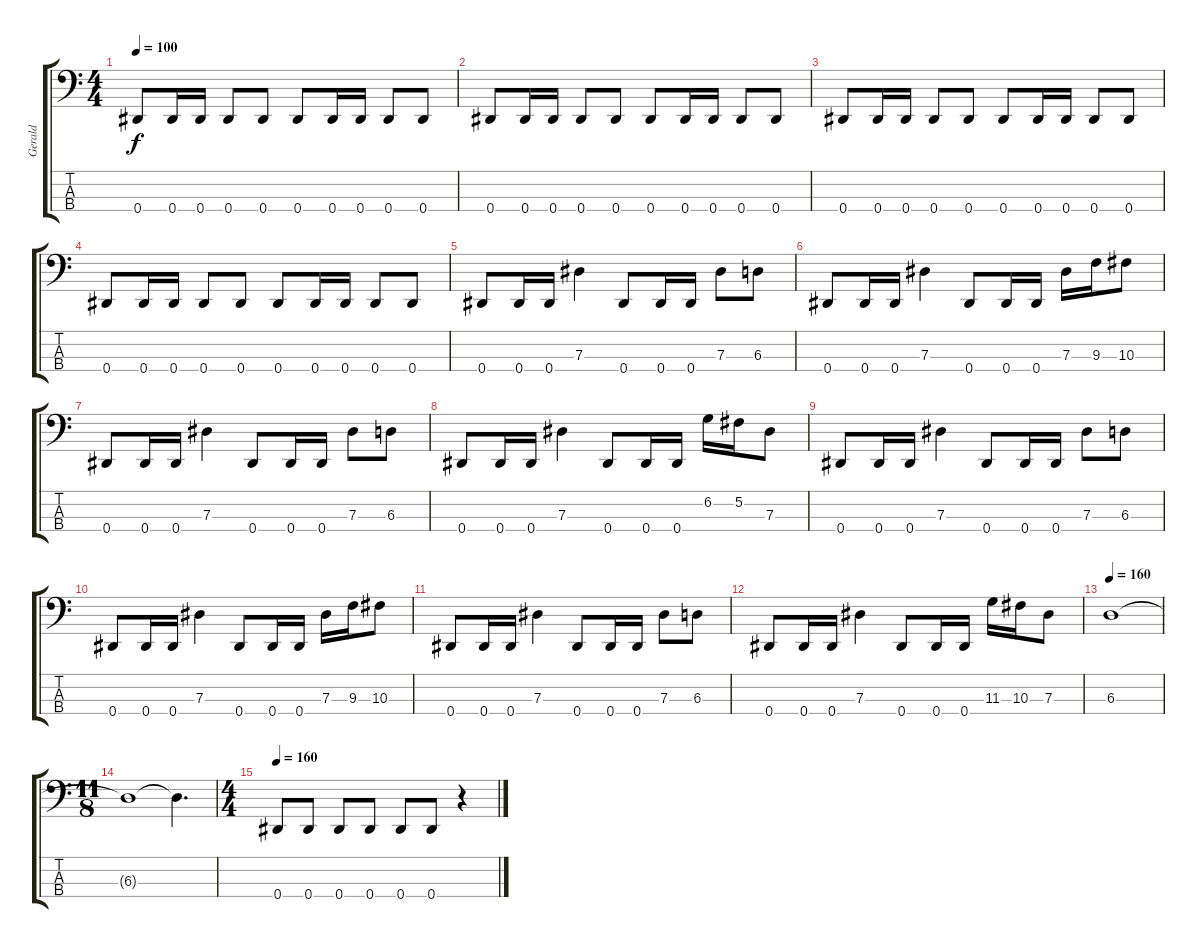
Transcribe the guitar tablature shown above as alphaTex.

\track ("Gerald" "Gerald") {instrument electricbassfinger}
\staff {score tabs}
\tuning (Gb2 Db2 Ab1 Eb1) {hide}
\ts (4 4)
\tempo 100
\clef f4
\ks c
0.4.8{dy f} 0.4.16 0.4.16 0.4.8 0.4.8 0.4.8 0.4.16 0.4.16 0.4.8 0.4.8 |
0.4.8 0.4.16 0.4.16 0.4.8 0.4.8 0.4.8 0.4.16 0.4.16 0.4.8 0.4.8 |
0.4.8 0.4.16 0.4.16 0.4.8 0.4.8 0.4.8 0.4.16 0.4.16 0.4.8 0.4.8 |
0.4.8 0.4.16 0.4.16 0.4.8 0.4.8 0.4.8 0.4.16 0.4.16 0.4.8 0.4.8 |
0.4.8 0.4.16 0.4.16 7.3.4 0.4.8 0.4.16 0.4.16 7.3.8 6.3.8 |
0.4.8 0.4.16 0.4.16 7.3.4 0.4.8 0.4.16 0.4.16 7.3.16 9.3.16 10.3.8 |
0.4.8 0.4.16 0.4.16 7.3.4 0.4.8 0.4.16 0.4.16 7.3.8 6.3.8 |
0.4.8 0.4.16 0.4.16 7.3.4 0.4.8 0.4.16 0.4.16 6.2.16 5.2.16 7.3.8 |
0.4.8 0.4.16 0.4.16 7.3.4 0.4.8 0.4.16 0.4.16 7.3.8 6.3.8 |
0.4.8 0.4.16 0.4.16 7.3.4 0.4.8 0.4.16 0.4.16 7.3.16 9.3.16 10.3.8 |
0.4.8 0.4.16 0.4.16 7.3.4 0.4.8 0.4.16 0.4.16 7.3.8 6.3.8 |
0.4.8 0.4.16 0.4.16 7.3.4 0.4.8 0.4.16 0.4.16 11.3.16 10.3.16 7.3.8 |
\tempo 160
6.3.1 |
\ts (11 8)
6.3{t}.1 6.3{t}.4{d} |
\ts (4 4)
\tempo 160
0.4.8 0.4.8 0.4.8 0.4.8 0.4.8 0.4.8 r.4
